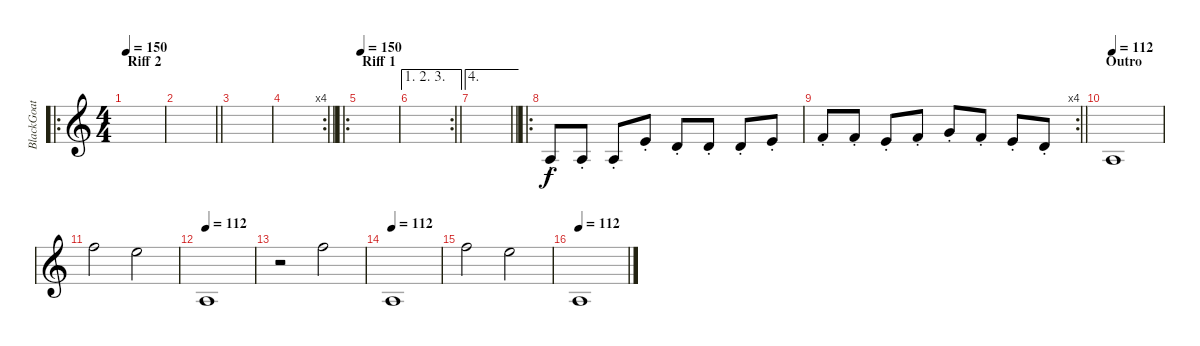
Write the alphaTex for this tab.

\track ("BlackGoat" "BlackGoat") {instrument brightacousticpiano}
\staff {score}
\tuning (E4 B3 G3 D3 A2 E2) {hide}
\ro
\ts (4 4)
\section ("" "Riff 2")
\tempo 150
\clef g2
\ks c
|
\barLineRight lightlight
|
|
\rc 4
\barLineRight lightlight
|
\ro
\section ("" "Riff 1")
\tempo 150
|
\ae (1 2 3)
\rc 2
\barLineRight lightlight
|
\ae 4
\barLineRight lightlight
|
\ro
2.3{st}.8 7.4{st}.8 7.4{st}.8 0.1{st}.8 3.2{st}.8 3.2{st}.8 3.2{st}.8 0.1{st}.8 |
\rc 4
\barLineRight lightlight
6.2{st}.8 6.2{st}.8 0.1{st}.8 1.1{st}.8 3.1{st}.8 1.1{st}.8 0.1{st}.8 3.2{st}.8 |
\section ("" "Outro")
\tempo 112
7.4.1 |
13.1.2 12.1.2 |
\tempo 112
2.3.1 |
r.2 13.1.2 |
\tempo 112
2.3.1 |
13.1.2 12.1.2 |
\tempo 112
2.3.1
